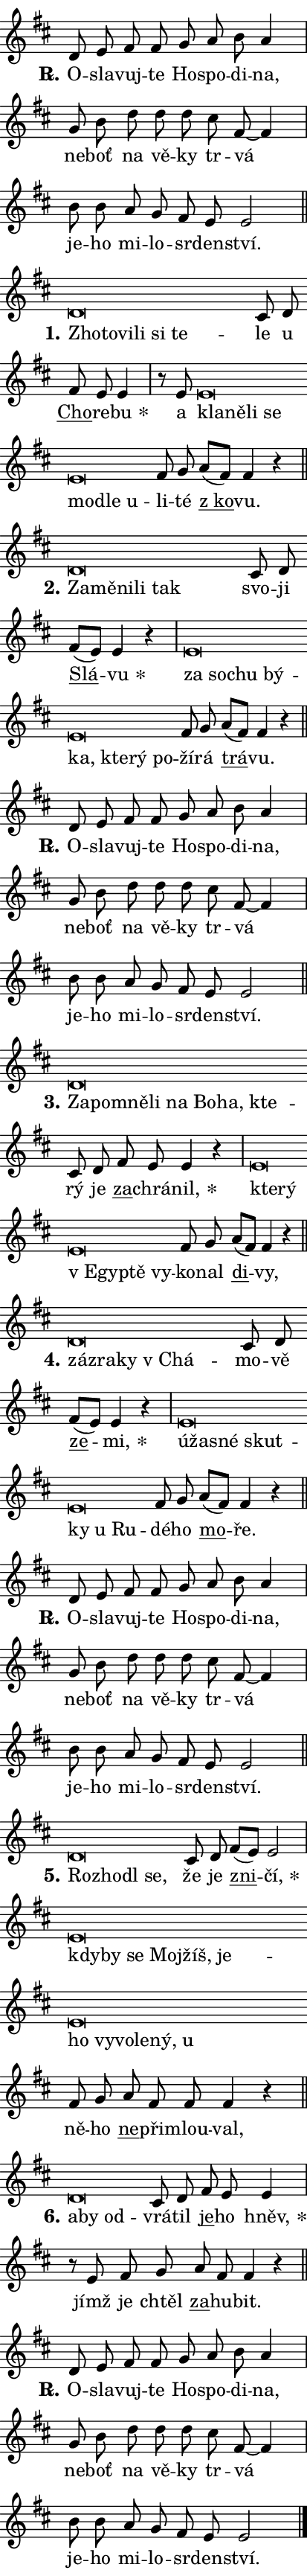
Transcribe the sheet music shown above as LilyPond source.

\version "2.22.1"
\header { tagline = "" }
\paper {
  indent = 0\cm
  top-margin = 0\cm
  right-margin = 0\cm
  bottom-margin = 0\cm
  left-margin = 0\cm
  paper-width = 7\cm
  page-breaking = #ly:one-page-breaking
  system-system-spacing.basic-distance = #11
  score-system-spacing.basic-distance = #11.3
  ragged-last = ##f
}


%% Author: Thomas Morley
%% https://lists.gnu.org/archive/html/lilypond-user/2020-05/msg00002.html
#(define (line-position grob)
"Returns position of @var[grob} in current system:
   @code{'start}, if at first time-step
   @code{'end}, if at last time-step
   @code{'middle} otherwise
"
  (let* ((col (ly:item-get-column grob))
         (ln (ly:grob-object col 'left-neighbor))
         (rn (ly:grob-object col 'right-neighbor))
         (col-to-check-left (if (ly:grob? ln) ln col))
         (col-to-check-right (if (ly:grob? rn) rn col))
         (break-dir-left
           (and
             (ly:grob-property col-to-check-left 'non-musical #f)
             (ly:item-break-dir col-to-check-left)))
         (break-dir-right
           (and
             (ly:grob-property col-to-check-right 'non-musical #f)
             (ly:item-break-dir col-to-check-right))))
        (cond ((eqv? 1 break-dir-left) 'start)
              ((eqv? -1 break-dir-right) 'end)
              (else 'middle))))

#(define (tranparent-at-line-position vctor)
  (lambda (grob)
  "Relying on @code{line-position} select the relevant enry from @var{vctor}.
Used to determine transparency,"
    (case (line-position grob)
      ((end) (not (vector-ref vctor 0)))
      ((middle) (not (vector-ref vctor 1)))
      ((start) (not (vector-ref vctor 2))))))

noteHeadBreakVisibility =
#(define-music-function (break-visibility)(vector?)
"Makes @code{NoteHead}s transparent relying on @var{break-visibility}"
#{
  \override NoteHead.transparent =
    #(tranparent-at-line-position break-visibility)
#})

#(define delete-ledgers-for-transparent-note-heads
  (lambda (grob)
    "Reads whether a @code{NoteHead} is transparent.
If so this @code{NoteHead} is removed from @code{'note-heads} from
@var{grob}, which is supposed to be @code{LedgerLineSpanner}.
As a result ledgers are not printed for this @code{NoteHead}"
    (let* ((nhds-array (ly:grob-object grob 'note-heads))
           (nhds-list
             (if (ly:grob-array? nhds-array)
                 (ly:grob-array->list nhds-array)
                 '()))
           ;; Relies on the transparent-property being done before
           ;; Staff.LedgerLineSpanner.after-line-breaking is executed.
           ;; This is fragile ...
           (to-keep
             (remove
               (lambda (nhd)
                 (ly:grob-property nhd 'transparent #f))
               nhds-list)))
      ;; TODO find a better method to iterate over grob-arrays, similiar
      ;; to filter/remove etc for lists
      ;; For now rebuilt from scratch
      (set! (ly:grob-object grob 'note-heads)  '())
      (for-each
        (lambda (nhd)
          (ly:pointer-group-interface::add-grob grob 'note-heads nhd))
        to-keep))))

hideNotes = {
  \noteHeadBreakVisibility #begin-of-line-visible
}
unHideNotes = {
  \noteHeadBreakVisibility #all-visible
}

% work-around for resetting accidentals
% https://lilypond.org/doc/v2.23/Documentation/notation/displaying-rhythms#unmetered-music
cadenzaMeasure = {
  \cadenzaOff
  \partial 1024 s1024
  \cadenzaOn
}

#(define-markup-command (accent layout props text) (markup?)
  "Underline accented syllable"
  (interpret-markup layout props
    #{\markup \override #'(offset . 4.3) \underline { #text }#}))

responsum = \markup \concat {
  "R" \hspace #-1.05 \path #0.1 #'((moveto 0 0.07) (lineto 0.9 0.8)) \hspace #0.05 "."
}

\layout {
    \context {
        \Staff
        \remove "Time_signature_engraver"
        \override LedgerLineSpanner.after-line-breaking = #delete-ledgers-for-transparent-note-heads
    }
    \context {
        \Voice {
            \override NoteHead.output-attributes = #'((class . "notehead"))
            \override Hairpin.height = #0.55
        }
    }
    \context {
        \Lyrics {
            \override StanzaNumber.output-attributes = #'((class . "stanzanumber"))
            \override LyricSpace.minimum-distance = #0.9
            \override LyricText.font-name = #"TeX Gyre Schola"
            \override LyricText.font-size = 1
            \override StanzaNumber.font-name = #"TeX Gyre Schola Bold"
            \override StanzaNumber.font-size = 1
        }
    }
}

% magnetic-lyrics.ily
%
%   written by
%     Jean Abou Samra <jean@abou-samra.fr>
%     Werner Lemberg <wl@gnu.org>
%
%   adapted by
%     Jiri Hon <jiri.hon@gmail.com>
%
% Version 2022-Apr-15

% https://www.mail-archive.com/lilypond-user@gnu.org/msg149350.html

#(define (Left_hyphen_pointer_engraver context)
   "Collect syllable-hyphen-syllable occurrences in lyrics and store
them in properties.  This engraver only looks to the left.  For
example, if the lyrics input is @code{foo -- bar}, it does the
following.

@itemize @bullet
@item
Set the @code{text} property of the @code{LyricHyphen} grob between
@q{foo} and @q{bar} to @code{foo}.

@item
Set the @code{left-hyphen} property of the @code{LyricText} grob with
text @q{foo} to the @code{LyricHyphen} grob between @q{foo} and
@q{bar}.
@end itemize

Use this auxiliary engraver in combination with the
@code{lyric-@/text::@/apply-@/magnetic-@/offset!} hook."
   (let ((hyphen #f)
         (text #f))
     (make-engraver
      (acknowledgers
       ((lyric-syllable-interface engraver grob source-engraver)
        (set! text grob)))
      (end-acknowledgers
       ((lyric-hyphen-interface engraver grob source-engraver)
        ;(when (not (grob::has-interface grob 'lyric-space-interface))
          (set! hyphen grob)));)
      ((stop-translation-timestep engraver)
       (when (and text hyphen)
         (ly:grob-set-object! text 'left-hyphen hyphen))
       (set! text #f)
       (set! hyphen #f)))))

#(define (lyric-text::apply-magnetic-offset! grob)
   "If the space between two syllables is less than the value in
property @code{LyricText@/.details@/.squash-threshold}, move the right
syllable to the left so that it gets concatenated with the left
syllable.

Use this function as a hook for
@code{LyricText@/.after-@/line-@/breaking} if the
@code{Left_@/hyphen_@/pointer_@/engraver} is active."
   (let ((hyphen (ly:grob-object grob 'left-hyphen #f)))
     (when hyphen
       (let ((left-text (ly:spanner-bound hyphen LEFT)))
         (when (grob::has-interface left-text 'lyric-syllable-interface)
           (let* ((common (ly:grob-common-refpoint grob left-text X))
                  (this-x-ext (ly:grob-extent grob common X))
                  (left-x-ext
                   (begin
                     ;; Trigger magnetism for left-text.
                     (ly:grob-property left-text 'after-line-breaking)
                     (ly:grob-extent left-text common X)))
                  ;; `delta` is the gap width between two syllables.
                  (delta (- (interval-start this-x-ext)
                            (interval-end left-x-ext)))
                  (details (ly:grob-property grob 'details))
                  (threshold (assoc-get 'squash-threshold details 0.2)))
             (when (< delta threshold)
               (let* (;; We have to manipulate the input text so that
                      ;; ligatures crossing syllable boundaries are not
                      ;; disabled.  For languages based on the Latin
                      ;; script this is essentially a beautification.
                      ;; However, for non-Western scripts it can be a
                      ;; necessity.
                      (lt (ly:grob-property left-text 'text))
                      (rt (ly:grob-property grob 'text))
                      (is-space (grob::has-interface hyphen 'lyric-space-interface))
                      (space (if is-space " " ""))
                      (space-markup (grob-interpret-markup grob " "))
                      (space-size (interval-length (ly:stencil-extent space-markup X)))
                      (extra-delta (if is-space space-size 0))
                      ;; Append new syllable.
                      (ltrt-space (if (and (string? lt) (string? rt))
                                (string-append lt space rt)
                                (make-concat-markup (list lt space rt))))
                      ;; Right-align `ltrt` to the right side.
                      (ltrt-space-markup (grob-interpret-markup
                               grob
                               (make-translate-markup
                                (cons (interval-length this-x-ext) 0)
                                (make-right-align-markup ltrt-space)))))
                 (begin
                   ;; Don't print `left-text`.
                   (ly:grob-set-property! left-text 'stencil #f)
                   ;; Set text and stencil (which holds all collected
                   ;; syllables so far) and shift it to the left.
                   (ly:grob-set-property! grob 'text ltrt-space)
                   (ly:grob-set-property! grob 'stencil ltrt-space-markup)
                   (ly:grob-translate-axis! grob (- (- delta extra-delta)) X))))))))))


#(define (lyric-hyphen::displace-bounds-first grob)
   ;; Make very sure this callback isn't triggered too early.
   (let ((left (ly:spanner-bound grob LEFT))
         (right (ly:spanner-bound grob RIGHT)))
     (ly:grob-property left 'after-line-breaking)
     (ly:grob-property right 'after-line-breaking)
     (ly:lyric-hyphen::print grob)))

squashThreshold = #0.4

\layout {
  \context {
    \Lyrics
    \consists #Left_hyphen_pointer_engraver
    \override LyricText.after-line-breaking =
      #lyric-text::apply-magnetic-offset!
    \override LyricHyphen.stencil = #lyric-hyphen::displace-bounds-first
    \override LyricText.details.squash-threshold = \squashThreshold
    \override LyricHyphen.minimum-distance = 0
    \override LyricHyphen.minimum-length = \squashThreshold
  }
}

squash = \override LyricText.details.squash-threshold = 9999
unSquash = \override LyricText.details.squash-threshold = \squashThreshold

left = \override LyricText.self-alignment-X = #LEFT
unLeft = \revert LyricText.self-alignment-X

starOffset = #(lambda (grob) 
                (let ((x_offset (ly:self-alignment-interface::aligned-on-x-parent grob)))
                  (if (= x_offset 0) 0 (+ x_offset 1.2))))

star = #(define-music-function (syllable)(string?)
"Append star separator at the end of a syllable"
#{
  \once \override LyricText.X-offset = #starOffset
  \lyricmode { \markup {
    #syllable
    \override #'((font-name . "TeX Gyre Schola Bold")) \hspace #0.2 \lower #0.65 \larger "*"
  } }
#})

starAccent = #(define-music-function (syllable)(string?)
"Append star separator at the end of a syllable and make accent"
#{
  \once \override LyricText.X-offset = #starOffset
  \lyricmode { \markup {
    \accent #syllable
    \override #'((font-name . "TeX Gyre Schola Bold")) \hspace #0.2 \lower #0.65 \larger "*"
  } }
#})

breath = #(define-music-function (syllable)(string?)
"Append breathing indicator at the end of a syllable"
#{
  \lyricmode { \markup { #syllable "+" } }
#})

optionalBreath = #(define-music-function (syllable)(string?)
"Append optional breathing indicator at the end of a syllable"
#{
  \lyricmode { \markup { #syllable "(+)" } }
#})


\score {
    <<
        \new Voice = "melody" { \cadenzaOn \key d \major \relative { d'8 e fis fis g a b a4 \cadenzaMeasure \bar "|" g8 b d d d \bar "" cis fis,~ fis4 \cadenzaMeasure \bar "|" b8 b a g fis e e2 \cadenzaMeasure \bar "||" \break } }
        \new Lyrics \lyricsto "melody" { \lyricmode { \set stanza = \responsum
O -- sla -- vuj -- te Ho -- spo -- di -- na, ne -- boť na vě -- ky tr -- vá je -- ho mi -- lo -- sr -- den -- ství. } }
    >>
    \layout {}
}

\score {
    <<
        \new Voice = "melody" { \cadenzaOn \key d \major \relative { d'\breve*1/16 \hideNotes \breve*1/16 \bar "" \breve*1/16 \bar "" \breve*1/16 \bar "" \breve*1/16 \breve*1/16 \bar "" \unHideNotes cis8 d \bar "" fis e e4 \cadenzaMeasure \bar "|" r8 e8 e\breve*1/16 \hideNotes \breve*1/16 \bar "" \breve*1/16 \bar "" \breve*1/16 \bar "" \breve*1/16 \bar "" \breve*1/16 \breve*1/16 \bar "" \unHideNotes fis8 g \bar "" a[( fis)] fis4 r \cadenzaMeasure \bar "||" \break } }
        \new Lyrics \lyricsto "melody" { \lyricmode { \set stanza = "1."
\left Zho -- \squash to -- vi -- li si te -- \unLeft \unSquash le u \markup \accent Cho -- re -- \star bu a \left kla -- \squash ně -- li se mo -- dle u -- \unLeft \unSquash li -- té \markup \accent "z ko" -- vu. } }
    >>
    \layout {}
}

\score {
    <<
        \new Voice = "melody" { \cadenzaOn \key d \major \relative { d'\breve*1/16 \hideNotes \breve*1/16 \bar "" \breve*1/16 \bar "" \breve*1/16 \breve*1/16 \bar "" \unHideNotes cis8 d \bar "" fis[( e)] e4 r \cadenzaMeasure \bar "|" e\breve*1/16 \hideNotes \breve*1/16 \bar "" \breve*1/16 \bar "" \breve*1/16 \bar "" \breve*1/16 \bar "" \breve*1/16 \bar "" \breve*1/16 \breve*1/16 \bar "" \unHideNotes fis8 g \bar "" a[( fis)] fis4 r \cadenzaMeasure \bar "||" \break } }
        \new Lyrics \lyricsto "melody" { \lyricmode { \set stanza = "2."
\left Za -- \squash mě -- ni -- li tak \unLeft \unSquash svo -- ji \markup \accent Slá -- \star vu \left za \squash so -- chu bý -- ka, kte -- rý po -- \unLeft \unSquash ží -- rá \markup \accent trá -- vu. } }
    >>
    \layout {}
}

\score {
    <<
        \new Voice = "melody" { \cadenzaOn \key d \major \relative { d'8 e fis fis g a b a4 \cadenzaMeasure \bar "|" g8 b d d d \bar "" cis fis,~ fis4 \cadenzaMeasure \bar "|" b8 b a g fis e e2 \cadenzaMeasure \bar "||" \break } }
        \new Lyrics \lyricsto "melody" { \lyricmode { \set stanza = \responsum
O -- sla -- vuj -- te Ho -- spo -- di -- na, ne -- boť na vě -- ky tr -- vá je -- ho mi -- lo -- sr -- den -- ství. } }
    >>
    \layout {}
}

\score {
    <<
        \new Voice = "melody" { \cadenzaOn \key d \major \relative { d'\breve*1/16 \hideNotes \breve*1/16 \bar "" \breve*1/16 \bar "" \breve*1/16 \bar "" \breve*1/16 \bar "" \breve*1/16 \bar "" \breve*1/16 \breve*1/16 \bar "" \unHideNotes cis8 d \bar "" fis e e4 r \cadenzaMeasure \bar "|" e\breve*1/16 \hideNotes \breve*1/16 \bar "" \breve*1/16 \bar "" \breve*1/16 \bar "" \breve*1/16 \breve*1/16 \bar "" \unHideNotes fis8 g \bar "" a[( fis)] fis4 r \cadenzaMeasure \bar "||" \break } }
        \new Lyrics \lyricsto "melody" { \lyricmode { \set stanza = "3."
\left Za -- \squash po -- mně -- li na Bo -- ha, kte -- \unLeft \unSquash rý je \markup \accent za -- chrá -- \star nil, \left kte -- \squash rý "v E" -- gyp -- tě vy -- \unLeft \unSquash ko -- nal \markup \accent di -- vy, } }
    >>
    \layout {}
}

\score {
    <<
        \new Voice = "melody" { \cadenzaOn \key d \major \relative { d'\breve*1/16 \hideNotes \breve*1/16 \bar "" \breve*1/16 \breve*1/16 \bar "" \unHideNotes cis8 d \bar "" fis[( e)] e4 r \cadenzaMeasure \bar "|" e\breve*1/16 \hideNotes \breve*1/16 \bar "" \breve*1/16 \bar "" \breve*1/16 \bar "" \breve*1/16 \bar "" \breve*1/16 \breve*1/16 \bar "" \unHideNotes fis8 g \bar "" a[( fis)] fis4 r \cadenzaMeasure \bar "||" \break } }
        \new Lyrics \lyricsto "melody" { \lyricmode { \set stanza = "4."
\left zá -- \squash zra -- ky "v Chá" -- \unLeft \unSquash mo -- vě \markup \accent ze -- \star mi, \left ú -- \squash ža -- sné skut -- ky u Ru -- \unLeft \unSquash dé -- ho \markup \accent mo -- ře. } }
    >>
    \layout {}
}

\score {
    <<
        \new Voice = "melody" { \cadenzaOn \key d \major \relative { d'8 e fis fis g a b a4 \cadenzaMeasure \bar "|" g8 b d d d \bar "" cis fis,~ fis4 \cadenzaMeasure \bar "|" b8 b a g fis e e2 \cadenzaMeasure \bar "||" \break } }
        \new Lyrics \lyricsto "melody" { \lyricmode { \set stanza = \responsum
O -- sla -- vuj -- te Ho -- spo -- di -- na, ne -- boť na vě -- ky tr -- vá je -- ho mi -- lo -- sr -- den -- ství. } }
    >>
    \layout {}
}

\score {
    <<
        \new Voice = "melody" { \cadenzaOn \key d \major \relative { d'\breve*1/16 \hideNotes \breve*1/16 \bar "" \breve*1/16 \breve*1/16 \bar "" \unHideNotes cis8 d \bar "" fis[( e)] e2 \cadenzaMeasure \bar "|" e\breve*1/16 \hideNotes \breve*1/16 \bar "" \breve*1/16 \bar "" \breve*1/16 \bar "" \breve*1/16 \bar "" \breve*1/16 \bar "" \breve*1/16 \bar "" \breve*1/16 \bar "" \breve*1/16 \bar "" \breve*1/16 \bar "" \breve*1/16 \breve*1/16 \bar "" \unHideNotes fis8 g \bar "" a fis fis fis4 r \cadenzaMeasure \bar "||" \break } }
        \new Lyrics \lyricsto "melody" { \lyricmode { \set stanza = "5."
\left Roz -- \squash ho -- dl se, \unLeft \unSquash že je \markup \accent zni -- \star čí, \left kdy -- \squash by se Moj -- žíš, je -- ho vy -- vo -- le -- ný, u \unLeft \unSquash ně -- ho \markup \accent ne -- při -- mlou -- val, } }
    >>
    \layout {}
}

\score {
    <<
        \new Voice = "melody" { \cadenzaOn \key d \major \relative { d'\breve*1/16 \hideNotes \breve*1/16 \breve*1/16 \bar "" \unHideNotes cis8 d \bar "" fis e e4 \cadenzaMeasure \bar "|" r8 e8 fis8 g \bar "" a fis fis4 r \cadenzaMeasure \bar "||" \break } }
        \new Lyrics \lyricsto "melody" { \lyricmode { \set stanza = "6."
\left a -- \squash by od -- \unLeft \unSquash vrá -- til \markup \accent je -- ho \star hněv, jímž je chtěl \markup \accent za -- hu -- bit. } }
    >>
    \layout {}
}

\score {
    <<
        \new Voice = "melody" { \cadenzaOn \key d \major \relative { d'8 e fis fis g a b a4 \cadenzaMeasure \bar "|" g8 b d d d \bar "" cis fis,~ fis4 \cadenzaMeasure \bar "|" b8 b a g fis e e2 \cadenzaMeasure \bar "||" \break } \bar "|." }
        \new Lyrics \lyricsto "melody" { \lyricmode { \set stanza = \responsum
O -- sla -- vuj -- te Ho -- spo -- di -- na, ne -- boť na vě -- ky tr -- vá je -- ho mi -- lo -- sr -- den -- ství. } }
    >>
    \layout {}
}
